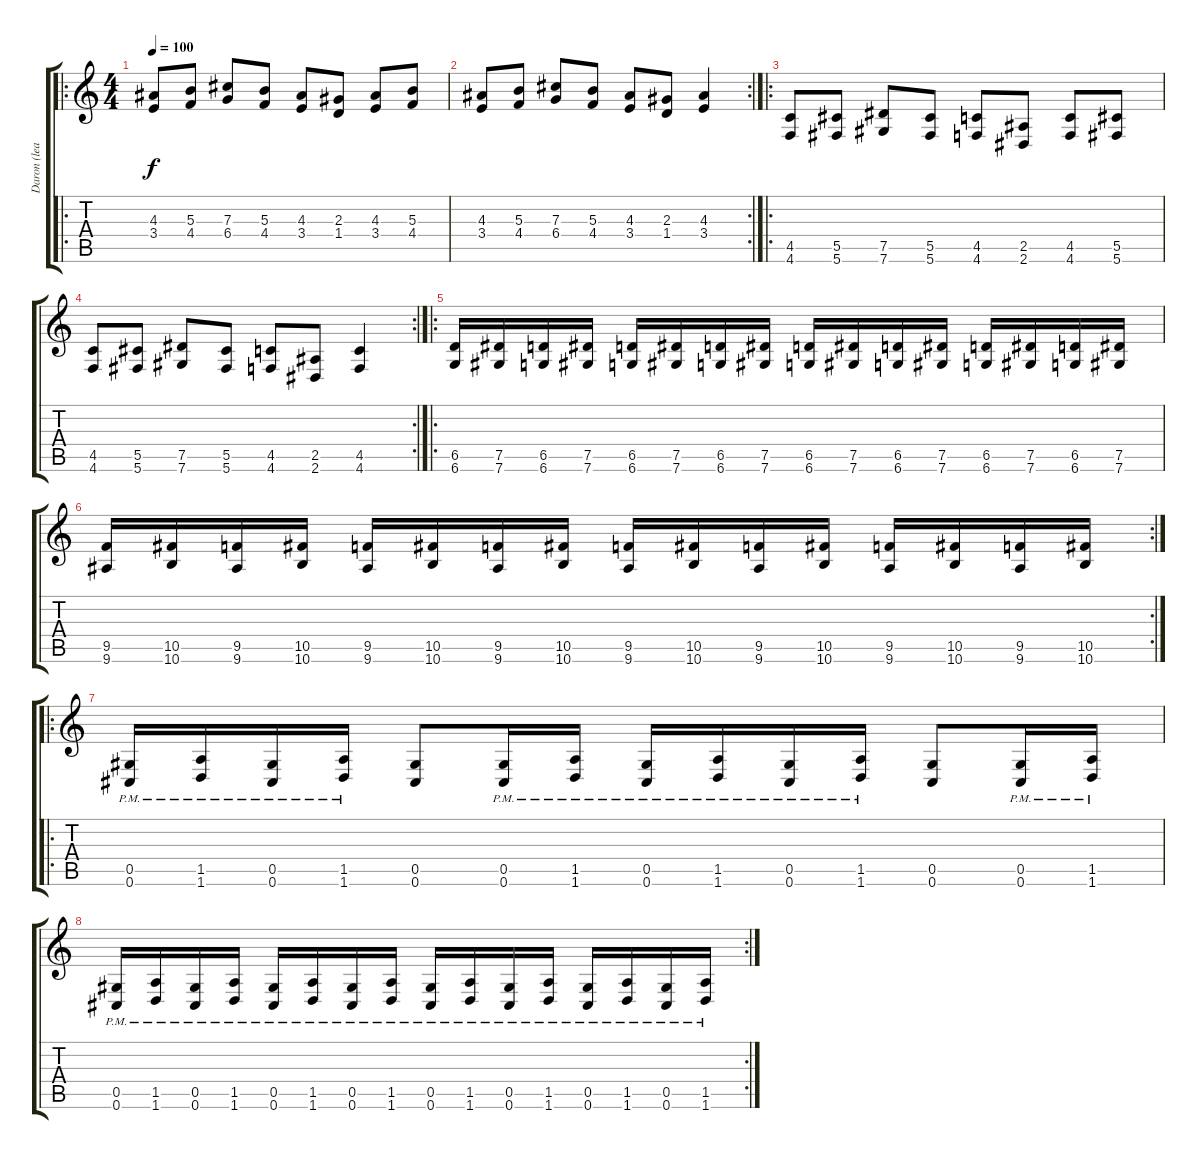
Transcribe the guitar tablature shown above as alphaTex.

\track ("Daron (lead)" "Daron (lea") {instrument overdrivenguitar}
\staff {score tabs}
\tuning (Eb4 Bb3 Gb3 Db3 Ab2 Db2) {hide}
\ro
\ts (4 4)
\tempo 100
\clef g2
\ks c
(4.3 3.4).8{dy f} (5.3 4.4).8 (7.3 6.4).8 (5.3 4.4).8 (4.3 3.4).8 (2.3 1.4).8 (4.3 3.4).8 (5.3 4.4).8 |
\rc 2
(4.3 3.4).8 (5.3 4.4).8 (7.3 6.4).8 (5.3 4.4).8 (4.3 3.4).8 (2.3 1.4).8 (4.3 3.4).4 |
\ro
(4.5 4.6).8 (5.5 5.6).8 (7.5 7.6).8 (5.5 5.6).8 (4.5 4.6).8 (2.5 2.6).8 (4.5 4.6).8 (5.5 5.6).8 |
\rc 2
(4.5 4.6).8 (5.5 5.6).8 (7.5 7.6).8 (5.5 5.6).8 (4.5 4.6).8 (2.5 2.6).8 (4.5 4.6).4 |
\ro
(6.5 6.6).16 (7.5 7.6).16 (6.5 6.6).16 (7.5 7.6).16 (6.5 6.6).16 (7.5 7.6).16 (6.5 6.6).16 (7.5 7.6).16 (6.5 6.6).16 (7.5 7.6).16 (6.5 6.6).16 (7.5 7.6).16 (6.5 6.6).16 (7.5 7.6).16 (6.5 6.6).16 (7.5 7.6).16 |
\rc 2
(9.5 9.6).16 (10.5 10.6).16 (9.5 9.6).16 (10.5 10.6).16 (9.5 9.6).16 (10.5 10.6).16 (9.5 9.6).16 (10.5 10.6).16 (9.5 9.6).16 (10.5 10.6).16 (9.5 9.6).16 (10.5 10.6).16 (9.5 9.6).16 (10.5 10.6).16 (9.5 9.6).16 (10.5 10.6).16 |
\ro
(0.5{pm} 0.6{pm}).16 (1.5{pm} 1.6{pm}).16 (0.5{pm} 0.6{pm}).16 (1.5{pm} 1.6{pm}).16 (0.5 0.6).8 (0.5{pm} 0.6{pm}).16 (1.5{pm} 1.6{pm}).16 (0.5{pm} 0.6{pm}).16 (1.5{pm} 1.6{pm}).16 (0.5{pm} 0.6{pm}).16 (1.5{pm} 1.6{pm}).16 (0.5 0.6).8 (0.5{pm} 0.6{pm}).16 (1.5{pm} 1.6{pm}).16 |
\rc 2
(0.5{pm} 0.6{pm}).16 (1.5{pm} 1.6{pm}).16 (0.5{pm} 0.6{pm}).16 (1.5{pm} 1.6{pm}).16 (0.5{pm} 0.6{pm}).16 (1.5{pm} 1.6{pm}).16 (0.5{pm} 0.6{pm}).16 (1.5{pm} 1.6{pm}).16 (0.5{pm} 0.6{pm}).16 (1.5{pm} 1.6{pm}).16 (0.5{pm} 0.6{pm}).16 (1.5{pm} 1.6{pm}).16 (0.5{pm} 0.6{pm}).16 (1.5{pm} 1.6{pm}).16 (0.5{pm} 0.6{pm}).16 (1.5{pm} 1.6{pm}).16
